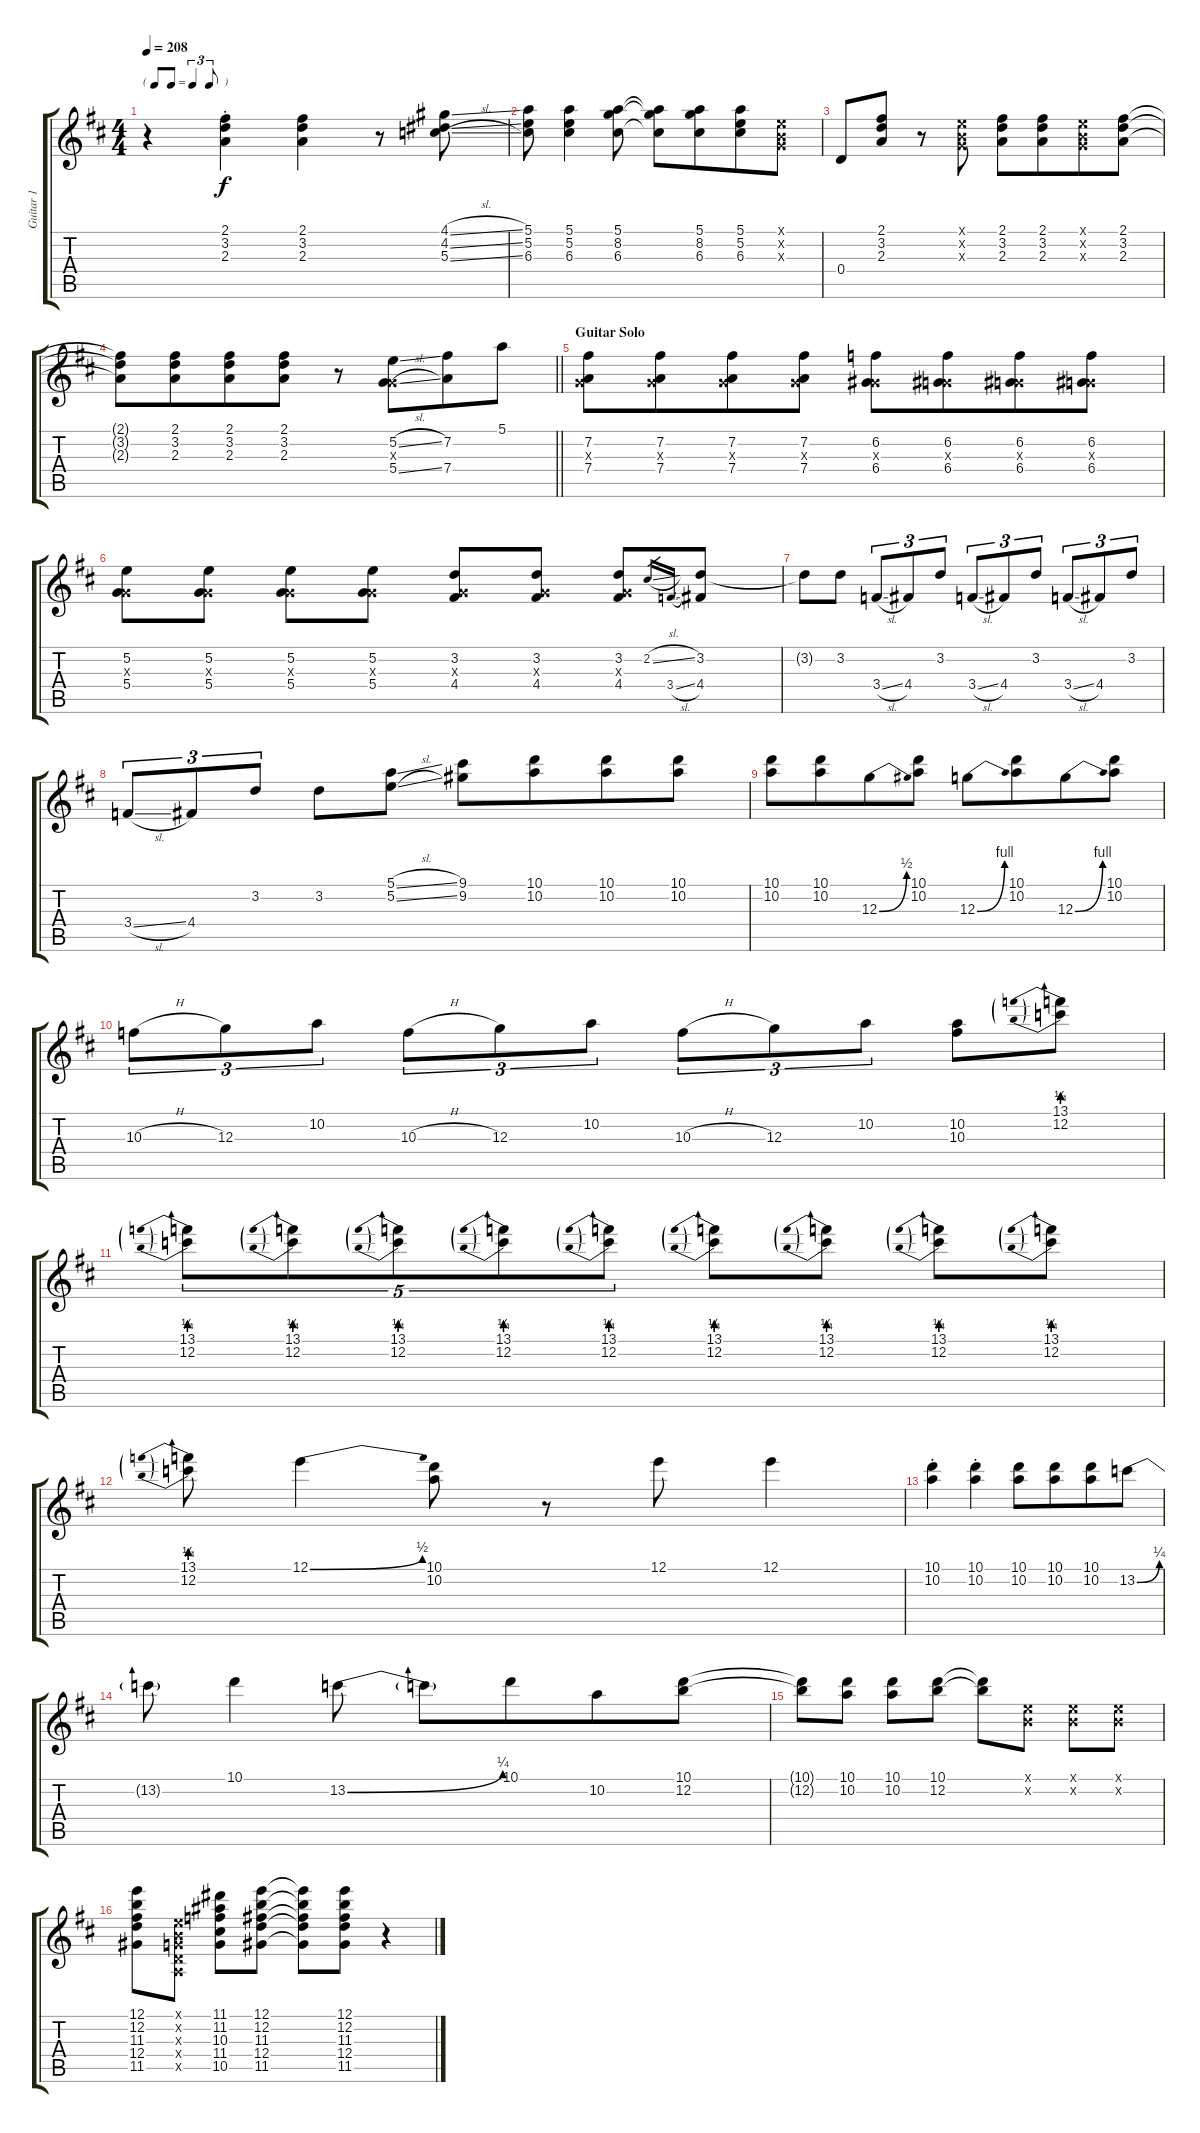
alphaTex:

\track ("Guitar 1" "Guitar 1") {instrument electricguitarclean}
\staff {score tabs}
\tuning (E4 B3 G3 D3 A2 E2) {hide}
\ts (4 4)
\tf triplet8th
\tempo 208
\clef g2
\ks d
r.4{dy f} (2.1 3.2 2.3{st}).4 (2.1 3.2 2.3).4 r.8 (4.1{sl} 4.2{sl} 5.3{sl}).8 |
(5.1 5.2 6.3).8 (5.1 5.2 6.3).4 (5.1 8.2 6.3).8 (5.1{t} 8.2{t} 6.3{t}).8 (5.1 8.2 6.3).8{beam merge} (5.1 5.2 6.3).8 (0.1{x} 0.2{x} 0.3{x}).8 |
0.4.8 (2.1 3.2 2.3).8 r.8 (0.1{x} 0.2{x} 0.3{x}).8 (2.1 3.2 2.3).8 (2.1 3.2 2.3).8{beam merge} (0.1{x} 0.2{x} 0.3{x}).8 (2.1 3.2 2.3).8 |
\barLineRight lightlight
(2.1{t} 3.2{t} 2.3{t}).8 (2.1 3.2 2.3).8{beam merge} (2.1 3.2 2.3).8 (2.1 3.2 2.3).8 r.8 (5.2{sl} 0.3{x} 5.4{sl}).8{beam merge} (7.2 7.4).8 5.1.8 |
\section ("" "Guitar Solo")
(7.2 0.3{x} 7.4).8 (7.2 0.3{x} 7.4).8{beam merge} (7.2 0.3{x} 7.4).8 (7.2 0.3{x} 7.4).8 (6.2 0.3{x} 6.4).8 (6.2 0.3{x} 6.4).8{beam merge} (6.2 0.3{x} 6.4).8 (6.2 0.3{x} 6.4).8 |
(5.2 0.3{x} 5.4).8 (5.2 0.3{x} 5.4).8 (5.2 0.3{x} 5.4).8 (5.2 0.3{x} 5.4).8 (3.2 0.3{x} 4.4).8 (3.2 0.3{x} 4.4).8 (3.2 0.3{x} 4.4).8 2.2{sl}.16{gr} 3.4{sl}.16{gr} (3.2 4.4).8 |
3.2{t}.8 3.2.8 3.4{sl}.8{tu (3 2)} 4.4.8{tu (3 2)} 3.2.8{tu (3 2)} 3.4{sl}.8{tu (3 2)} 4.4.8{tu (3 2)} 3.2.8{tu (3 2)} 3.4{sl}.8{tu (3 2)} 4.4.8{tu (3 2)} 3.2.8{tu (3 2)} |
3.4{sl}.8{tu (3 2)} 4.4.8{tu (3 2)} 3.2.8{tu (3 2)} 3.2.8 (5.1{sl} 5.2{sl}).8 (9.1 9.2).8 (10.1 10.2).8{beam merge} (10.1 10.2).8 (10.1 10.2).8 |
(10.1 10.2).8 (10.1 10.2).8{beam merge} 12.3{be (bend 0 0 60 2)}.8 (10.1 10.2).8 12.3{be (bend 0 0 60 4)}.8 (10.1 10.2).8{beam merge} 12.3{be (bend 0 0 60 4)}.8 (10.1 10.2).8 |
10.3{h}.8{tu (3 2)} 12.3.8{tu (3 2)} 10.2.8{tu (3 2)} 10.3{h}.8{tu (3 2)} 12.3.8{tu (3 2)} 10.2.8{tu (3 2)} 10.3{h}.8{tu (3 2)} 12.3.8{tu (3 2)} 10.2.8{tu (3 2)} (10.2 10.3).8 (13.1{be (prebend 0 1 60 1)} 12.2{be (prebend 0 2 60 2)}).8 |
(13.1{be (prebend 0 1 60 1)} 12.2{be (prebend 0 2 60 2)}).8{tu (5 4)} (13.1{be (prebend 0 1 60 1)} 12.2{be (prebend 0 2 60 2)}).8{tu (5 4)} (13.1{be (prebend 0 1 60 1)} 12.2{be (prebend 0 2 60 2)}).8{tu (5 4)} (13.1{be (prebend 0 1 60 1)} 12.2{be (prebend 0 2 60 2)}).8{tu (5 4)} (13.1{be (prebend 0 1 60 1)} 12.2{be (prebend 0 2 60 2)}).8{tu (5 4)} (13.1{be (prebend 0 1 60 1)} 12.2{be (prebend 0 2 60 2)}).8 (13.1{be (prebend 0 1 60 1)} 12.2{be (prebend 0 2 60 2)}).8 (13.1{be (prebend 0 1 60 1)} 12.2{be (prebend 0 2 60 2)}).8 (13.1{be (prebend 0 1 60 1)} 12.2{be (prebend 0 2 60 2)}).8 |
(13.1{be (prebend 0 1 60 1)} 12.2{be (prebend 0 2 60 2)}).8 12.1{be (bend 0 0 60 2)}.4 (10.1 10.2).8 r.8 12.1.8 12.1.4 |
(10.1 10.2{st}).4 (10.1{st} 10.2).4 (10.1 10.2).8 (10.1 10.2).8{beam merge} (10.1 10.2).8 13.2{be (bend 0 0 60 1)}.8 |
13.2{t}.8 10.1.4 13.2{be (bend 0 0 60 1)}.8 13.2{t}.8 10.1.8{beam merge} 10.2.8 (10.1 12.2).8 |
(10.1{t} 12.2{t}).8 (10.1 10.2).8 (10.1 10.2).8 (10.1 12.2).8 (10.1{t} 12.2{t}).8 (0.1{x} 0.2{x}).8 (0.1{x} 0.2{x}).8 (0.1{x} 0.2{x}).8 |
(12.1 12.2 11.3 12.4 11.5).8 (0.1{x} 0.2{x} 0.3{x} 0.4{x} 0.5{x}).8 (11.1 11.2 10.3 11.4 10.5).8 (12.1 12.2 11.3 12.4 11.5).8 (12.1{t} 12.2{t} 11.3{t} 12.4{t} 11.5{t}).8 (12.1 12.2 11.3 12.4 11.5).8 r.4
